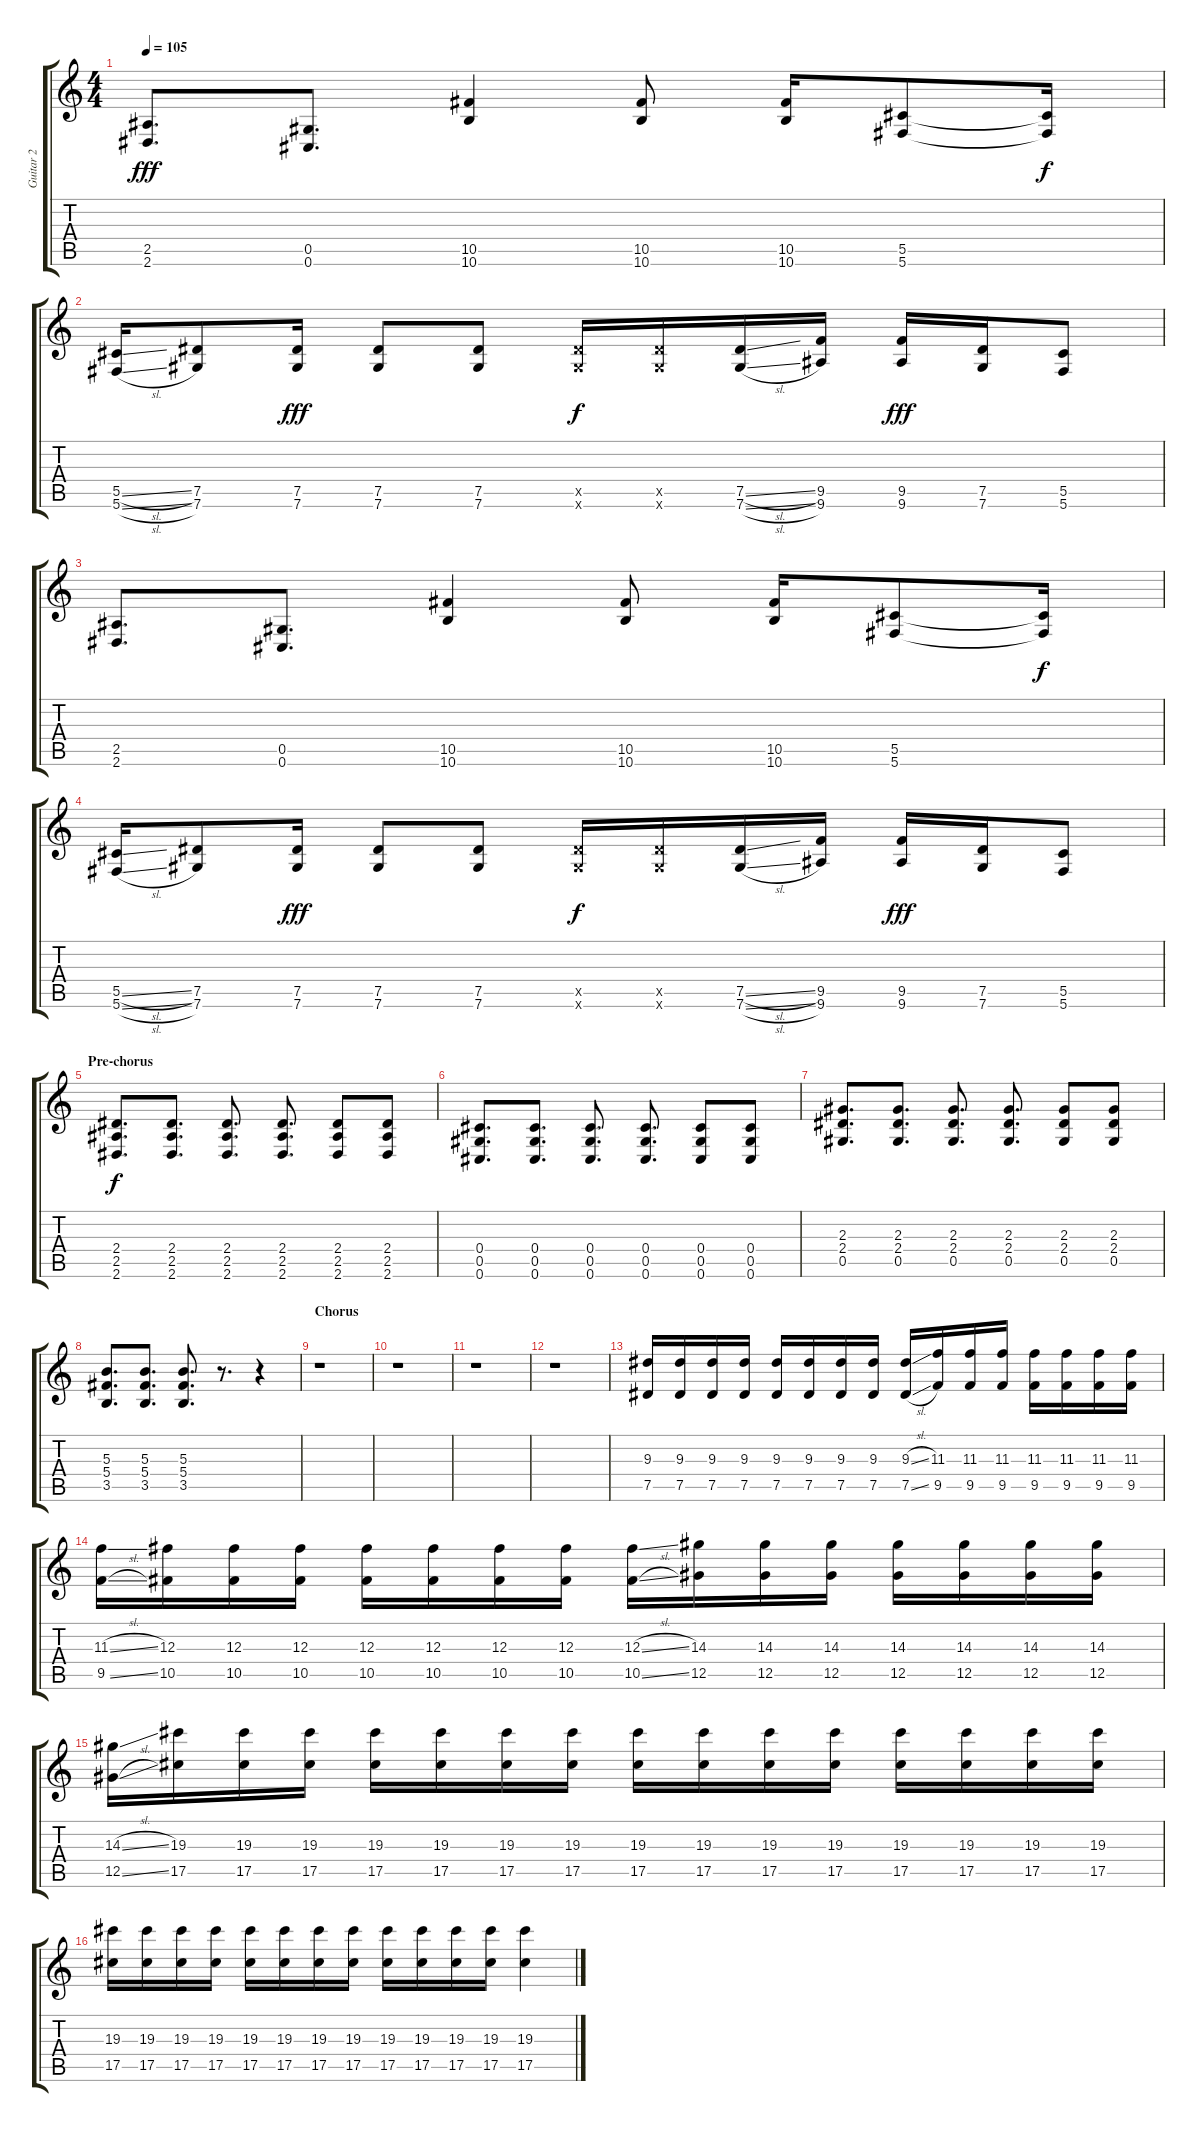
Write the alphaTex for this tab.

\track ("Guitar 2" "Guitar 2") {instrument overdrivenguitar}
\staff {score tabs}
\tuning (Eb4 Bb3 Gb3 Db3 Ab2 Db2) {hide}
\ts (4 4)
\tempo 105
\clef g2
\ks c
(2.5 2.6).8{d dy fff} (0.5 0.6).8{d} (10.5 10.6).4 (10.5 10.6).8 (10.5 10.6).16 (5.5 5.6).8 (5.5{t} 5.6{t}).16{dy f} |
(5.5{sl} 5.6{sl}).16 (7.5 7.6).8 (7.5 7.6).16{dy fff} (7.5 7.6).8 (7.5 7.6).8 (7.5{x} 7.6{x}).16{dy f} (7.5{x} 7.6{x}).16 (7.5{sl} 7.6{sl}).16 (9.5 9.6).16 (9.5 9.6).16{dy fff} (7.5 7.6).16 (5.5 5.6).8 |
(2.5 2.6).8{d} (0.5 0.6).8{d} (10.5 10.6).4 (10.5 10.6).8 (10.5 10.6).16 (5.5 5.6).8 (5.5{t} 5.6{t}).16{dy f} |
(5.5{sl} 5.6{sl}).16 (7.5 7.6).8 (7.5 7.6).16{dy fff} (7.5 7.6).8 (7.5 7.6).8 (7.5{x} 7.6{x}).16{dy f} (7.5{x} 7.6{x}).16 (7.5{sl} 7.6{sl}).16 (9.5 9.6).16 (9.5 9.6).16{dy fff} (7.5 7.6).16 (5.5 5.6).8 |
\section ("" "Pre-chorus")
(2.4 2.5 2.6).8{d dy f} (2.4 2.5 2.6).8{d} (2.4 2.5 2.6).8{d} (2.4 2.5 2.6).8{d} (2.4 2.5 2.6).8 (2.4 2.5 2.6).8 |
(0.4 0.5 0.6).8{d} (0.4 0.5 0.6).8{d} (0.4 0.5 0.6).8{d} (0.4 0.5 0.6).8{d} (0.4 0.5 0.6).8 (0.4 0.5 0.6).8 |
(2.3 2.4 0.5).8{d volume 13} (2.3 2.4 0.5).8{d} (2.3 2.4 0.5).8{d} (2.3 2.4 0.5).8{d} (2.3 2.4 0.5).8 (2.3 2.4 0.5).8 |
(5.3 5.4 3.5).8{d} (5.3 5.4 3.5).8{d} (5.3 5.4 3.5).8{d} r.8{d} r.4 |
\section ("" "Chorus")
r.1 |
r.1 |
r.1 |
r.1 |
(9.3 7.5).16{volume 12 instrument overdrivenguitar} (9.3 7.5).16 (9.3 7.5).16 (9.3 7.5).16 (9.3 7.5).16 (9.3 7.5).16 (9.3 7.5).16 (9.3 7.5).16 (9.3{sl} 7.5{sl}).16 (11.3 9.5).16 (11.3 9.5).16 (11.3 9.5).16 (11.3 9.5).16 (11.3 9.5).16 (11.3 9.5).16 (11.3 9.5).16 |
(11.3{sl} 9.5{sl}).16 (12.3 10.5).16 (12.3 10.5).16 (12.3 10.5).16 (12.3 10.5).16 (12.3 10.5).16 (12.3 10.5).16 (12.3 10.5).16 (12.3{sl} 10.5{sl}).16 (14.3 12.5).16 (14.3 12.5).16 (14.3 12.5).16 (14.3 12.5).16 (14.3 12.5).16 (14.3 12.5).16 (14.3 12.5).16 |
(14.3{sl} 12.5{sl}).16 (19.3 17.5).16 (19.3 17.5).16 (19.3 17.5).16 (19.3 17.5).16 (19.3 17.5).16 (19.3 17.5).16 (19.3 17.5).16 (19.3 17.5).16 (19.3 17.5).16 (19.3 17.5).16 (19.3 17.5).16 (19.3 17.5).16 (19.3 17.5).16 (19.3 17.5).16 (19.3 17.5).16 |
(19.3 17.5).16 (19.3 17.5).16 (19.3 17.5).16 (19.3 17.5).16 (19.3 17.5).16 (19.3 17.5).16 (19.3 17.5).16 (19.3 17.5).16 (19.3 17.5).16 (19.3 17.5).16 (19.3 17.5).16 (19.3 17.5).16 (19.3{ss} 17.5{ss}).4
